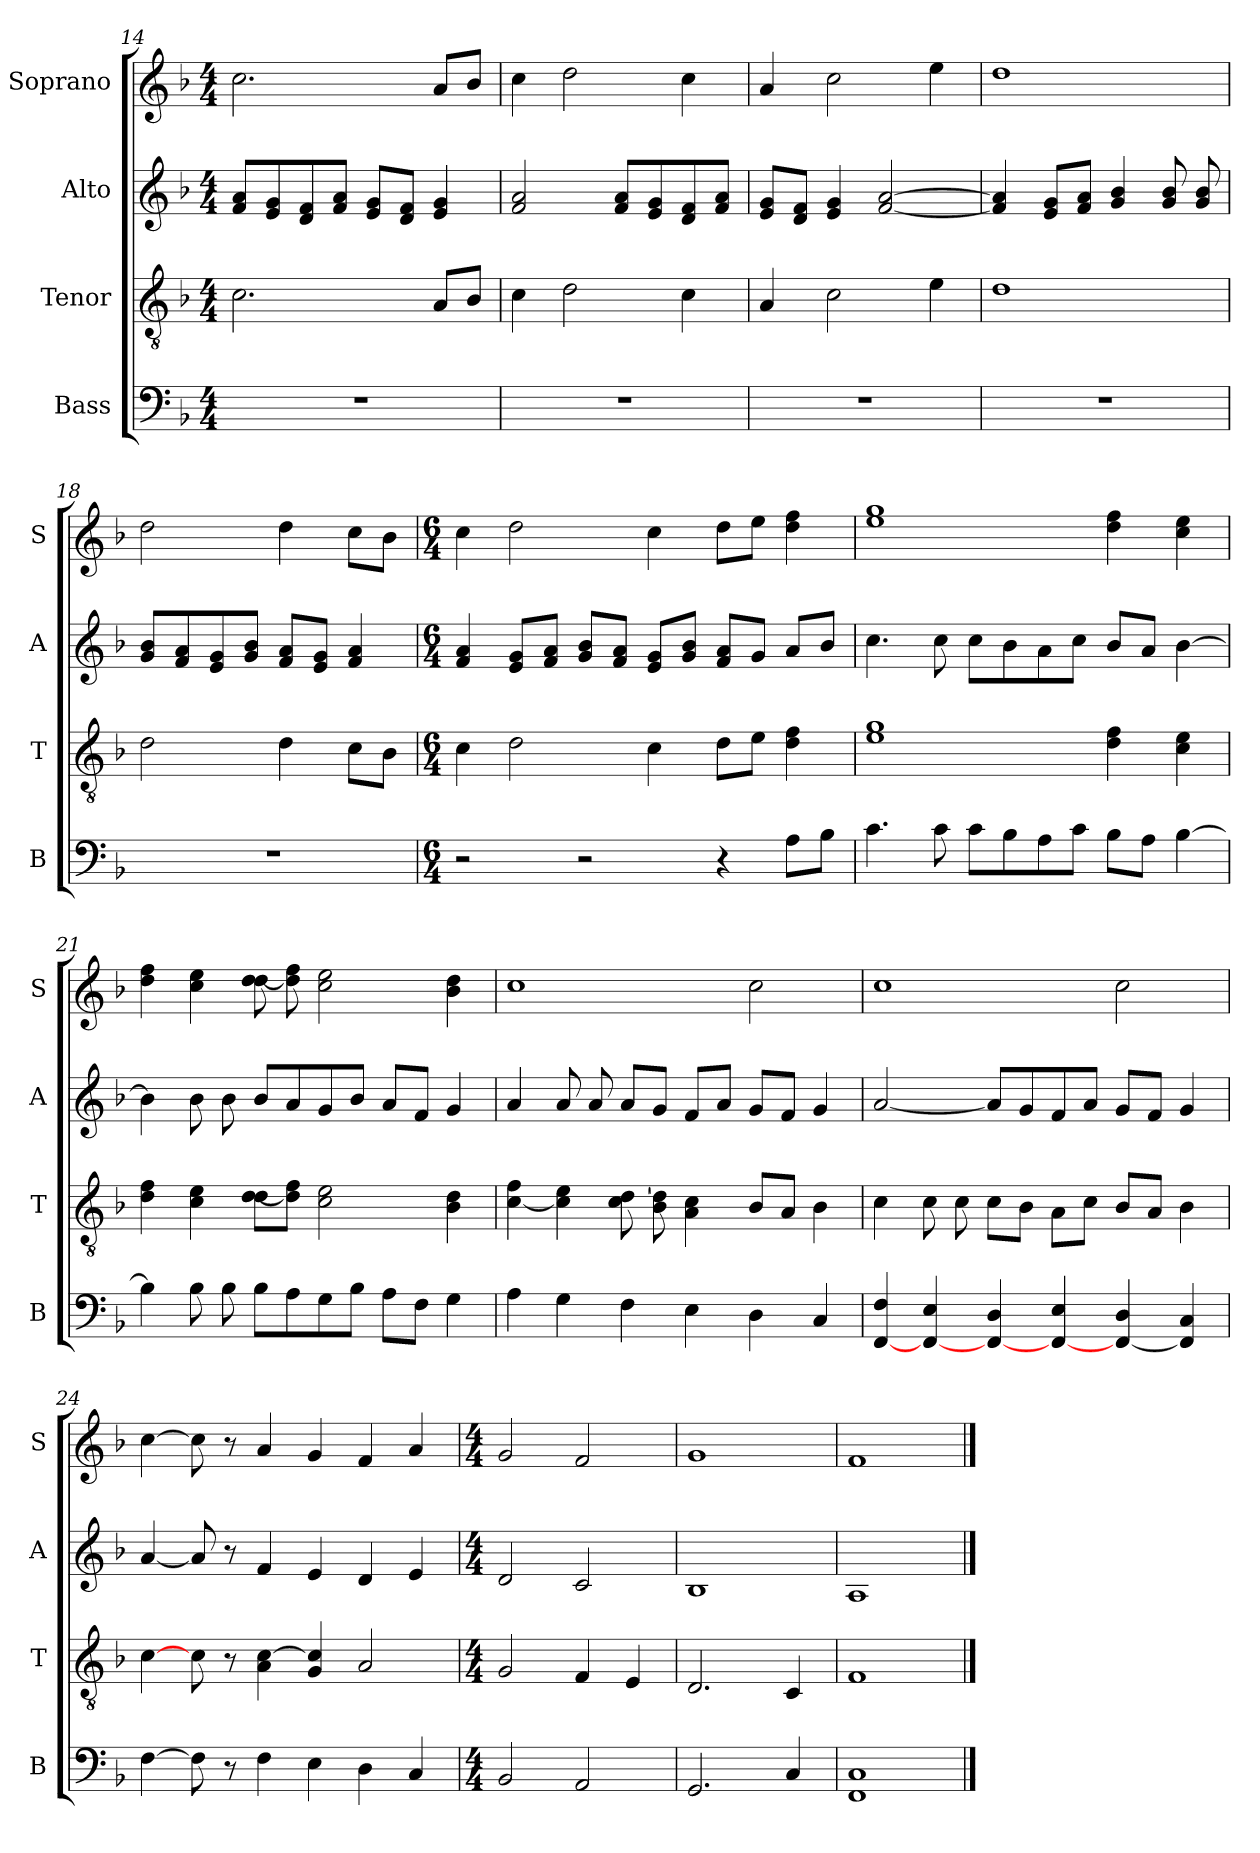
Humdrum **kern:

**kern	**kern	**kern	**kern
*part4	*part3	*part2	*part1
*staff4	*staff3	*staff2	*staff1
*I"Bass	*I"Tenor	*I"Alto	*I"Soprano
*I'B	*I'T	*I'A	*I'S
*clefF4	*clefGv2	*clefG2	*clefG2
*k[b-]	*k[b-]	*k[b-]	*k[b-]
*F:	*F:	*F:	*F:
*M4/4	*M4/4	*M4/4	*M4/4
=14	=14	=14	=14
1r	2.c	8f 8aL	2.cc
.	.	8e 8g	.
.	.	8d 8f	.
.	.	8f 8aJ	.
.	.	8e 8gL	.
.	.	8d 8fJ	.
.	8AL	4e 4g	8aL
.	8B-J	.	8b-J
=15	=15	=15	=15
1r	4c	2f 2a	4cc
.	2d	.	2dd
.	.	8f 8aL	.
.	.	8e 8g	.
.	4c	8d 8f	4cc
.	.	8f 8aJ	.
=16	=16	=16	=16
1r	4A	8e 8gL	4a
.	.	8d 8fJ	.
.	2c	4e 4g	2cc
.	.	[2f [2a	.
.	4e	.	4ee
=17	=17	=17	=17
1r	1d	4f] 4a]	1dd
.	.	8e 8gL	.
.	.	8f 8aJ	.
.	.	4g 4b-	.
.	.	8g 8b-	.
.	.	8g 8b-	.
=18	=18	=18	=18
1r	2d	8g 8b-L	2dd
.	.	8f 8a	.
.	.	8e 8g	.
.	.	8g 8b-J	.
.	4d	8f 8aL	4dd
.	.	8e 8gJ	.
.	8cL	4f 4a	8ccL
.	8B-J	.	8b-J
=19	=19	=19	=19
*M6/4	*M6/4	*M6/4	*M6/4
2r	4c	4f 4a	4cc
.	2d	8e 8gL	2dd
.	.	8f 8aJ	.
2r	.	8g 8b-L	.
.	.	8f 8aJ	.
.	4c	8e 8gL	4cc
.	.	8g 8b-J	.
4r	8dL	8f 8aL	8ddL
.	8eJ	8gJ	8eeJ
8AL	4d 4f	8aL	4dd 4ff
8B-J	.	8b-J	.
=20	=20	=20	=20
4.c	1e 1g	4.cc	1ee 1gg
8c	.	8cc	.
8cL	.	8ccL	.
8B-	.	8b-	.
8A	.	8a	.
8cJ	.	8ccJ	.
8B-L	4d 4f	8b-L	4dd 4ff
8AJ	.	8aJ	.
[4B-	4c 4e	[4b-	4cc 4ee
=21	=21	=21	=21
4B-]	4d 4f	4b-]	4dd 4ff
8B-	4c 4e	8b-	4cc 4ee
8B-	.	8b-	.
8B-L	[8d 8dL	8b-L	[8dd 8dd
8A	8d] 8fJ	8a	8dd] 8ff
8G	2c 2e	8g	2cc 2ee
8B-J	.	8b-J	.
8AL	.	8aL	.
8FJ	.	8fJ	.
4G	4B- 4d	4g	4b- 4dd
=22	=22	=22	=22
4A	[4c 4f	4a	1cc
4G	4c] 4e	8a	.
.	.	8a	.
4F	8c [8d	8aL	.
.	8B- 8d]	8gJ	.
4E	4A 4c	8fL	.
.	.	8aJ	.
4D	8B-L	8gL	2cc
.	8AJ	8fJ	.
4C	4B-	4g	.
=23	=23	=23	=23
[4FF 4F	4c	[2a	1cc
[4FF 4E	8c	.	.
.	8c	.	.
[4FF 4D	8cL	8aL]	.
.	8B-J	8g	.
[4FF 4E	8AL	8f	.
.	8cJ	8aJ	.
[4FF 4D	8B-L	8gL	2cc
.	8AJ	8fJ	.
4FF] 4C	4B-	4g	.
=24	=24	=24	=24
[4F	[4c	[4a	[4cc
8F]	8c	8a]	8cc]
8r	8r	8r	8r
4F	4A [4c	4f	4a
4E	4G 4c]	4e	4g
4D	2A	4d	4f
4C	.	4e	4a
=25	=25	=25	=25
*M4/4	*M4/4	*M4/4	*M4/4
2BB-	2G	2d	2g
2AA	4F	2c	2f
.	4E	.	.
=26	=26	=26	=26
2.GG	2.D	1B-	1g
4C	4C	.	.
=27	=27	=27	=27
1FF 1C	1F	1A	1f
==	==	==	==
*-	*-	*-	*-
